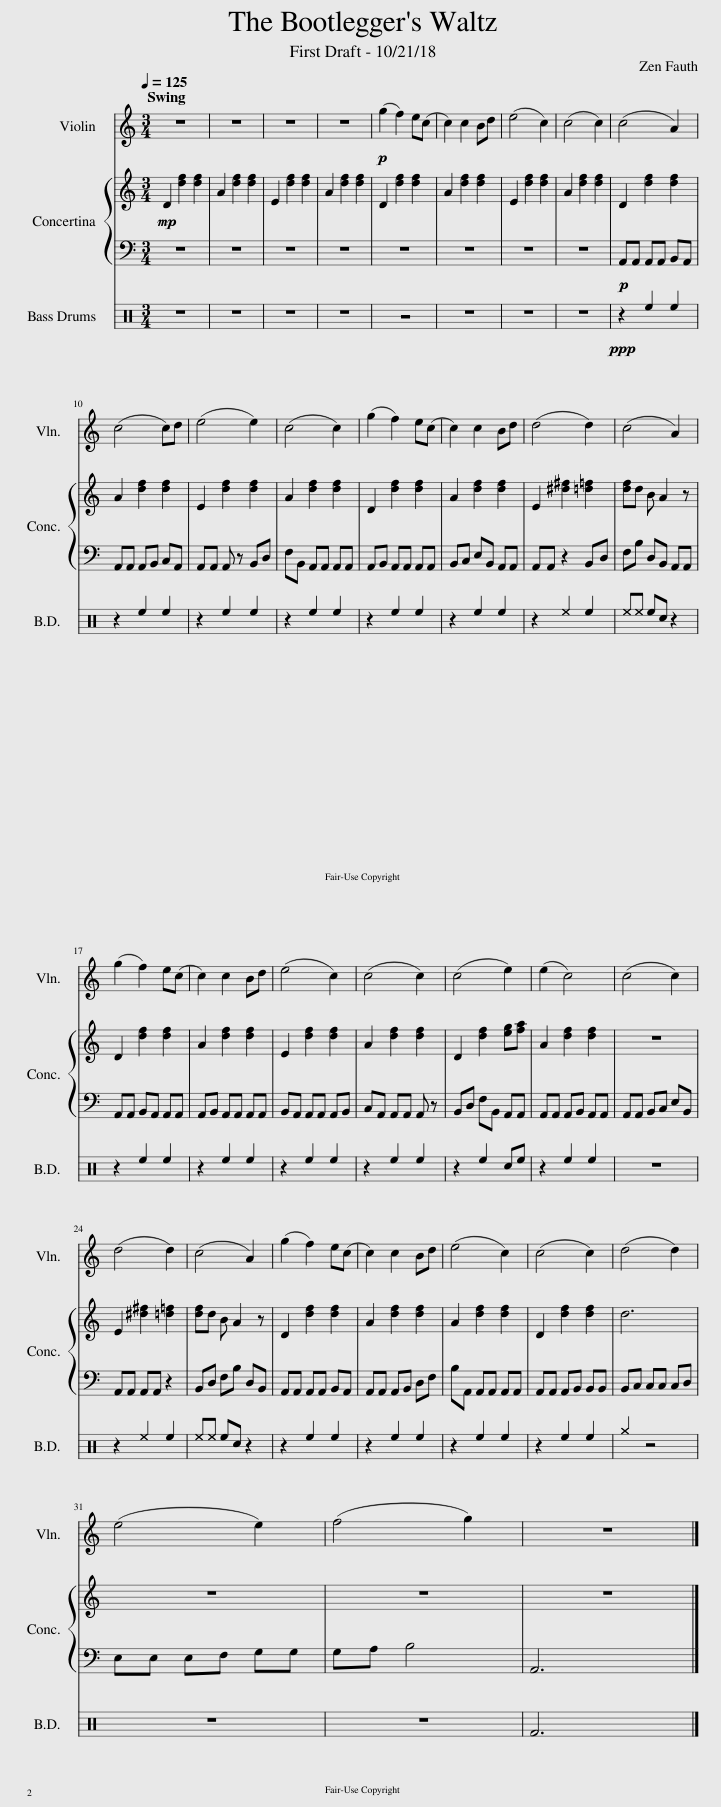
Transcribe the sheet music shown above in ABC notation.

X:1
%%score 1 { 2 | 3 } 4
L:1/8
Q:1/4=125
M:3/4
I:linebreak $
K:C
V:1 treble
V:2 treble
V:3 bass
V:4 perc
K:none
V:1
 z6 | z6 | z6 | z6 |!p! (g2 f2) e(c | %5
 c2) c2 Bd | (e4 c2) | (c4 c2) | (c4 A2) |$ (c4 c)d | %10
 (e4 e2) | (c4 c2) | (g2 f2) e(c | c2) c2 Bd | (d4 d2) | %15
 (c4 A2) |$ (g2 f2) e(c | c2) c2 Bd | (e4 c2) | (c4 c2) | %20
 (c4 e2) | (e2 c4) | (c4 c2) |$ (d4 d2) | (c4 A2) | %25
 (g2 f2) e(c | c2) c2 Bd | (e4 c2) | (c4 c2) | (d4 d2) |$ %30
 (e4 e2) | (f4 g2) | z6 |] %33
V:2
!mp! D2 [df]2 [df]2 | A2 [df]2 [df]2 | E2 [df]2 [df]2 | A2 [df]2 [df]2 | D2 [df]2 [df]2 | %5
 A2 [df]2 [df]2 | E2 [df]2 [df]2 | A2 [df]2 [df]2 | D2 [df]2 [df]2 |$ A2 [df]2 [df]2 | %10
 E2 [df]2 [df]2 | A2 [df]2 [df]2 | D2 [df]2 [df]2 | A2 [df]2 [df]2 | E2 [^d^f]2 [=d=f]2 | %15
 [df]d B A2 z |$ D2 [df]2 [df]2 | A2 [df]2 [df]2 | E2 [df]2 [df]2 | A2 [df]2 [df]2 | %20
 D2 [df]2 [eg][fa] | A2 [df]2 [df]2 | z6 |$ E2 [^d^f]2 [=d=f]2 | [df]d B A2 z | %25
 D2 [df]2 [df]2 | A2 [df]2 [df]2 | A2 [df]2 [df]2 | D2 [df]2 [df]2 | d6 |$ %30
 z6 | z6 | z6 |] %33
V:3
 z6 | z6 | z6 | z6 | z6 | %5
 z6 | z6 | z6 |!p! A,,A,, A,,A,, B,,A,, |$ A,,A,, A,,B,, C,A,, | %10
 A,,A,, A,, z B,,D, | F,B,, A,,A,, A,,A,, | A,,B,, A,,A,, A,,A,, | B,,C, E,B,, A,,A,, | A,,A,, z2 B,,D, | %15
 F,B, D,B,, A,,A,, |$ A,,A,, B,,A,, A,,A,, | A,,B,, A,,A,, A,,A,, | B,,A,, A,,A,, A,,B,, | C,A,, A,,A,, A,, z | %20
 B,,D, F,B,, A,,A,, | A,,A,, A,,B,, A,,A,, | A,,A,, B,,C, E,B,, |$ A,,A,, A,,A,, z2 | B,,D, F,B, D,B,, | %25
 A,,A,, A,,A,, B,,A,, | A,,A,, A,,B,, D,F, | B,A,, A,,A,, A,,A,, | A,,A,, A,,B,, B,,B,, | B,,C, C,C, C,D, |$ %30
 E,E, E,F, G,G, | G,A, B,4 | A,,6 |] %33
V:4
 z6 | z6 | z6 | z6 | z6 | %5
 z6 | z6 | z6 |!ppp! z2 e2 e2 |$ z2 e2 e2 | %10
 z2 e2 e2 | z2 e2 e2 | z2 e2 e2 | z2 e2 e2 | z2 ^e2 e2 | %15
 ^e^e ec z2 |$ z2 e2 e2 | z2 e2 e2 | z2 e2 e2 | z2 e2 e2 | %20
 z2 e2 ce | z2 e2 e2 | z6 |$ z2 ^e2 e2 | ^e^e ec z2 | %25
 z2 e2 e2 | z2 e2 e2 | z2 e2 e2 | z2 e2 e2 | ^g2 z4 |$ %30
 z6 | z6 | F6 |] %33
